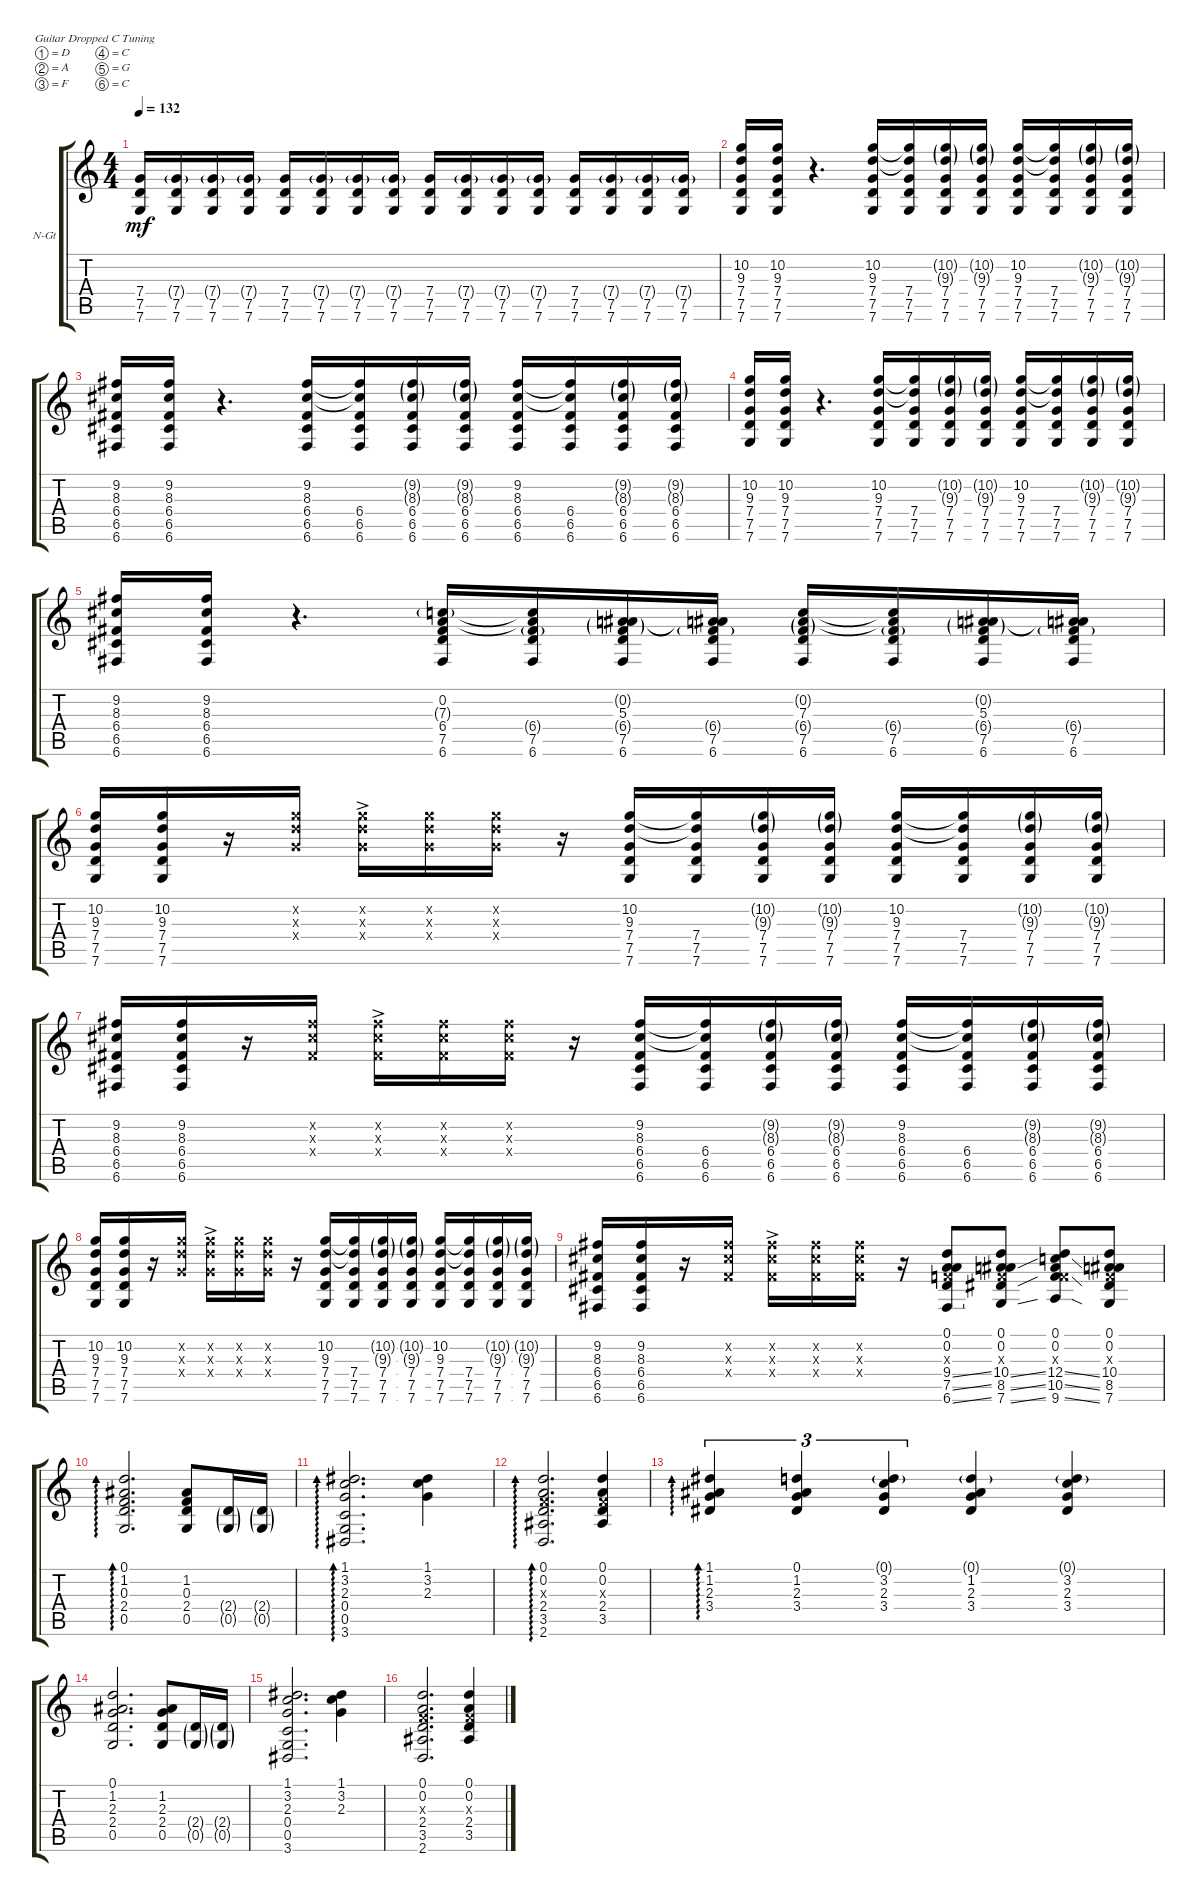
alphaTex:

\defaultSystemsLayout 4
\bracketExtendMode groupsimilarinstruments
\firstSystemTrackNameOrientation horizontal
\otherSystemsTrackNameOrientation horizontal
\track ("Nylon Guitar" "N-Gt") {instrument acousticguitarnylon}
\staff {score tabs}
\tuning (D4 A3 F3 C3 G2 C2)
\ts (4 4)
\tempo 132
\clef g2
\scale
0.50614
\ks c
(7.6 7.5 7.4).16{dy mf} (7.4{g} 7.6 7.5).16 (7.4{g} 7.6 7.5).16 (7.4{g} 7.6 7.5).16 (7.4 7.6 7.5).16 (7.4{g} 7.6 7.5).16 (7.4{g} 7.6 7.5).16 (7.4{g} 7.6 7.5).16 (7.4 7.6 7.5).16 (7.4{g} 7.6 7.5).16 (7.4{g} 7.6 7.5).16 (7.4{g} 7.6 7.5).16 (7.4 7.6 7.5).16 (7.4{g} 7.6 7.5).16 (7.4{g} 7.6 7.5).16 (7.4{g} 7.5 7.6).16 |
\scale
0.493423 (7.6 7.5 7.4 9.3 10.2).16 (7.4 7.5 7.6 10.2 9.3).16 r.4{d} (7.6 7.5 7.4 9.3 10.2).16 (7.4 7.5 7.6 10.2{t} 9.3{t}).16 (7.6 7.5 7.4 9.3{g} 10.2{g}).16 (7.4 7.5 7.6 10.2{g} 9.3{g}).16 (7.6 7.5 7.4 9.3 10.2).16 (7.4 7.5 7.6 10.2{t} 9.3{t}).16 (7.6 7.5 7.4 9.3{g} 10.2{g}).16 (7.4 7.5 7.6 10.2{g} 9.3{g}).16 |
(6.6 6.5 6.4 8.3 9.2).16 (6.4 6.5 6.6 9.2 8.3).16 r.4{d} (6.6 6.5 6.4 8.3 9.2).16 (6.4 6.5 6.6 9.2{t} 8.3{t}).16 (6.6 6.5 6.4 8.3{g} 9.2{g}).16 (6.4 6.5 6.6 9.2{g} 8.3{g}).16 (6.6 6.5 6.4 8.3 9.2).16 (6.4 6.5 6.6 9.2{t} 8.3{t}).16 (6.6 6.5 6.4 8.3{g} 9.2{g}).16 (6.4 6.5 6.6 9.2{g} 8.3{g}).16 |
\scale
0.517669 (7.6 7.5 7.4 9.3 10.2).16 (7.4 7.5 7.6 10.2 9.3).16 r.4{d} (7.6 7.5 7.4 9.3 10.2).16 (7.4 7.5 7.6 10.2{t} 9.3{t}).16 (7.6 7.5 7.4 9.3{g} 10.2{g}).16 (7.4 7.5 7.6 10.2{g} 9.3{g}).16 (7.6 7.5 7.4 9.3 10.2).16 (7.4 7.5 7.6 10.2{t} 9.3{t}).16 (7.6 7.5 7.4 9.3{g} 10.2{g}).16 (7.4 7.5 7.6 10.2{g} 9.3{g}).16 |
\scale
0.432829 (6.6 6.5 6.4 8.3 9.2).16 (6.4 6.5 6.6 9.2 8.3).16 r.4{d} (6.6 7.5 7.3{g} 0.2 6.4).16 (6.4{g} 7.5 6.6 0.2{t} 7.3{t}).16 (6.6 7.5 5.3 0.2{g} 6.4{g}).16 (6.4{g} 7.5 6.6 5.3{t} 0.2{t}).16 (6.6 7.5 7.3 0.2{g} 6.4{g}).16 (6.4{g} 7.5 6.6 7.3{t} 0.2{t}).16 (6.6 7.5 6.4{g} 5.3 0.2{g}).16 (6.4{g} 7.5 6.6 5.3{t} 0.2{t}).16 |
\scale
0.422321 (7.6 7.5 7.4 9.3 10.2).16 (7.4 7.5 7.6 10.2 9.3).16 r.16 (7.4{x} 9.3{x} 10.2{x}).16 (7.4{x} 9.3{x} 10.2{ac x}).16 (7.4{x} 9.3{x} 10.2{x}).16 (7.4{x} 9.3{x} 10.2{x}).16 r.16 (7.6 7.5 7.4 9.3 10.2).16 (7.4 7.5 7.6 10.2{t} 9.3{t}).16 (7.6 7.5 7.4 9.3{g} 10.2{g}).16 (7.4 7.5 7.6 10.2{g} 9.3{g}).16 (7.6 7.5 7.4 9.3 10.2).16 (7.4 7.5 7.6 10.2{t} 9.3{t}).16 (7.6 7.5 7.4 9.3{g} 10.2{g}).16 (7.4 7.5 7.6 10.2{g} 9.3{g}).16 |
\scale
0.504673 (6.6 6.5 6.4 8.3 9.2).16 (6.4 6.5 6.6 9.2 8.3).16 r.16 (6.4{x} 8.3{x} 9.2{x}).16 (6.4{x} 8.3{x} 9.2{ac x}).16 (6.4{x} 8.3{x} 9.2{x}).16 (6.4{x} 8.3{x} 9.2{x}).16 r.16 (6.6 6.5 6.4 8.3 9.2).16 (6.4 6.5 6.6 9.2{t} 8.3{t}).16 (6.6 6.5 6.4 8.3{g} 9.2{g}).16 (6.4 6.5 6.6 9.2{g} 8.3{g}).16 (6.6 6.5 6.4 8.3 9.2).16 (6.4 6.5 6.6 9.2{t} 8.3{t}).16 (6.6 6.5 6.4 8.3{g} 9.2{g}).16 (6.4 6.5 6.6 9.2{g} 8.3{g}).16 |
\scale
0.495221 (7.6 7.5 7.4 9.3 10.2).16 (7.4 7.5 7.6 10.2 9.3).16 r.16 (7.4{x} 9.3{x} 10.2{x}).16 (7.4{x} 9.3{x} 10.2{ac x}).16 (7.4{x} 9.3{x} 10.2{x}).16 (7.4{x} 9.3{x} 10.2{x}).16 r.16 (7.6 7.5 7.4 9.3 10.2).16 (7.4 7.5 7.6 10.2{t} 9.3{t}).16 (7.6 7.5 7.4 9.3{g} 10.2{g}).16 (7.4 7.5 7.6 10.2{g} 9.3{g}).16 (7.6 7.5 7.4 9.3 10.2).16 (7.4 7.5 7.6 10.2{t} 9.3{t}).16 (7.6 7.5 7.4 9.3{g} 10.2{g}).16 (7.4 7.5 7.6 10.2{g} 9.3{g}).16 |
\scale
0.616204 (6.6 6.5 6.4 8.3 9.2).16 (6.4 6.5 6.6 9.2 8.3).16 r.16 (6.4{x} 8.3{x} 9.2{x}).16 (6.4{x} 8.3{x} 9.2{ac x}).16 (6.4{x} 8.3{x} 9.2{x}).16 (6.4{x} 8.3{x} 9.2{x}).16 r.16 (6.6{ss} 7.5{ss} 9.4{ss} 0.1 0.2 0.3{x}).8 (7.6{ss} 8.5{ss} 10.4{ss} 0.2 0.1 0.3{x}).8 (9.6{ss} 10.5{ss} 12.4{ss} 0.1 0.2 0.3{x}).8 (7.6 8.5 10.4 0.2 0.1 0.3{x}).8 |
\scale
0.608432 (0.1 1.2 0.3 2.4 0.5).2{d ad 0} (0.5 2.4 0.3 1.2).8 (2.4{g} 0.5{g}).16 (2.4{g} 0.5{g}).16 |
\scale
0.502761 (3.6 0.5 0.4 2.3 3.2 1.1).2{d ad 0} (2.3 3.2 1.1).4 |
\scale
0.490728 (2.6 3.5 2.4 0.3{x} 0.2 0.1).2{d ad 0} (3.5 2.4 0.2 0.1 0.3{x}).4 |
\scale
0.509343 (1.1 2.3 3.4 1.2).4{tu (3 2) ad 0} (0.1 2.3 3.4 1.2).4{tu (3 2)} (3.2 2.3 3.4 0.1{g}).4{tu (3 2)} (1.2 2.3 3.4 0.1{g}).4 (3.2 2.3 3.4 0.1{g}).4 |
\scale
0.49235 (0.1 1.2 2.3 2.4 0.5).2{d} (0.5 2.4 2.3 1.2).8 (2.4{g} 0.5{g}).16 (2.4{g} 0.5{g}).16 |
\scale
0.50744 (3.6 0.5 0.4 2.3 3.2 1.1).2{d} (2.3 3.2 1.1).4 |
\scale
0.489236 (2.6 3.5 2.4 0.3{x} 0.2 0.1).2{d} (3.5 2.4 0.2 0.1 0.3{x}).4
